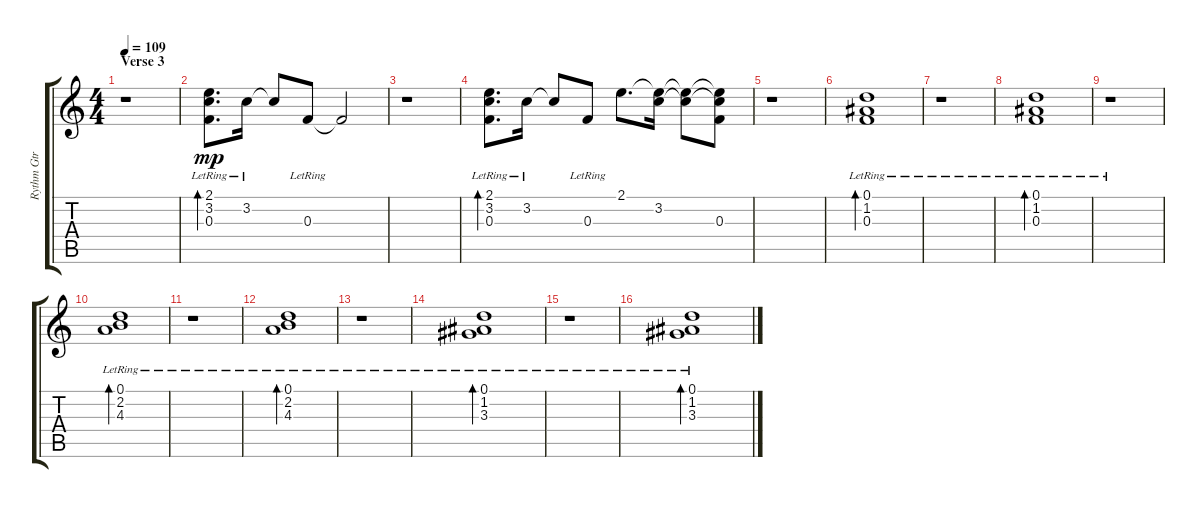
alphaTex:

\track ("Rythm Gtr" "Rythm Gtr") {instrument electricguitarclean}
\staff {score tabs}
\tuning (D4 A3 F3 C3 G2 D2) {hide}
\ts (4 4)
\section ("" "Verse 3")
\tempo 109
\clef g2
\ks c
r.1{dy mp} |
(2.1{lr} 3.2{lr} 0.3{lr}).8{d bd 240} 3.2{lr}.16 3.2{t}.8 0.3{lr}.8 0.3{t}.2 |
r.1 |
(2.1{lr} 3.2{lr} 0.3{lr}).8{d bd 240} 3.2{lr}.16 3.2{t}.8 0.3{lr}.8 2.1.8{d} (2.1{t} 3.2).16 (2.1{t} 3.2{t}).8 (2.1{t} 3.2{t} 0.3).8 |
r.1 |
(0.1{lr} 1.2{lr} 0.3{lr}).1{bd 120} |
r.1 |
(0.1{lr} 1.2{lr} 0.3{lr}).1{bd 120} |
r.1 |
(0.1{lr} 2.2{lr} 4.3{lr}).1{bd 240} |
r.1 |
(0.1{lr} 2.2{lr} 4.3{lr}).1{bd 240} |
r.1 |
(0.1{lr} 1.2{lr} 3.3{lr}).1{bd 240} |
r.1 |
(0.1{lr} 1.2{lr} 3.3{lr}).1{bd 120}
